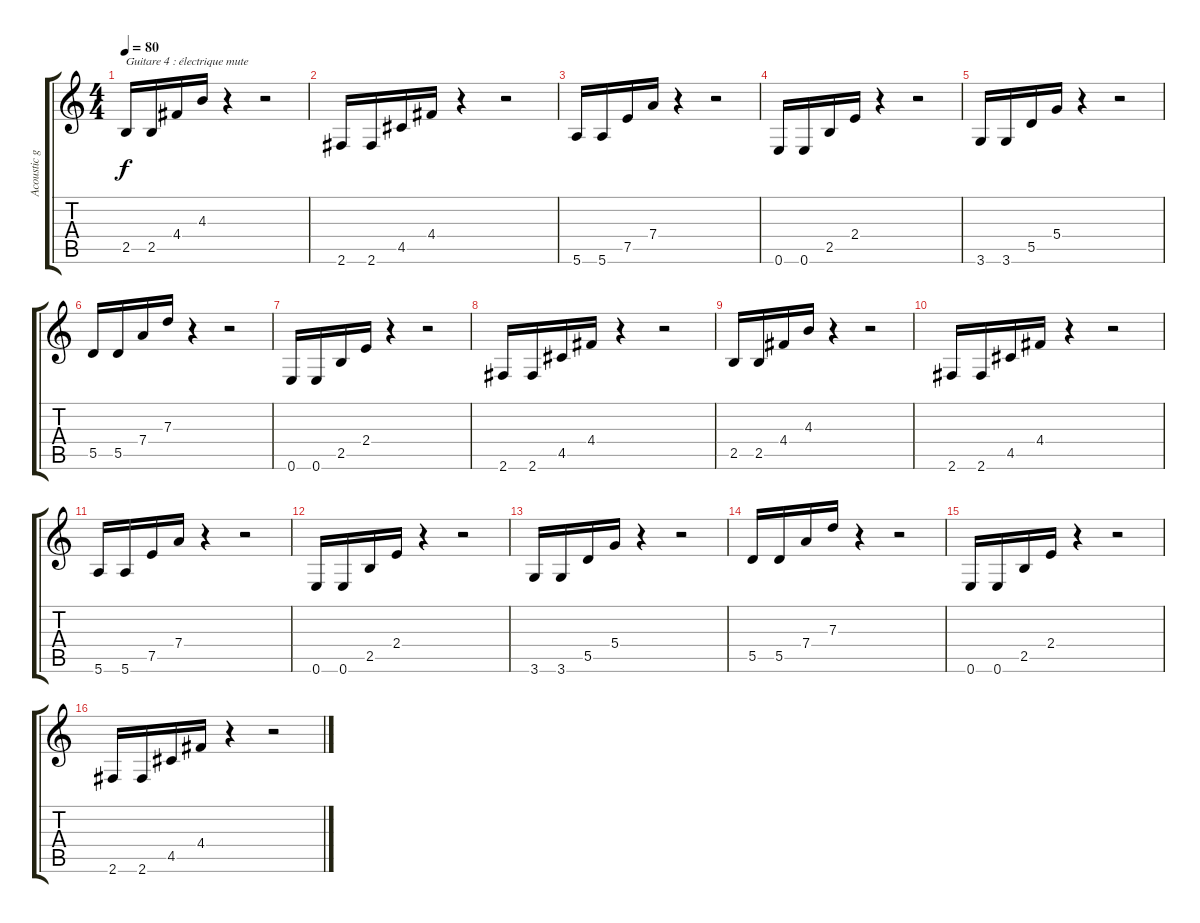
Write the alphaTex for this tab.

\track ("Acoustic guitar (2)" "Acoustic g") {instrument acousticguitarnylon}
\staff {score tabs}
\tuning (E4 B3 G3 D3 A2 E2) {hide}
\ts (4 4)
\tempo 80
\clef g2
\ks c
2.5.16{txt "Guitare 4 : électrique mute" dy f} 2.5.16 4.4.16 4.3.16 r.4 r.2 |
2.6.16 2.6.16 4.5.16 4.4.16 r.4 r.2 |
5.6.16 5.6.16 7.5.16 7.4.16 r.4 r.2 |
0.6.16 0.6.16 2.5.16 2.4.16 r.4 r.2 |
3.6.16 3.6.16 5.5.16 5.4.16 r.4 r.2 |
5.5.16 5.5.16 7.4.16 7.3.16 r.4 r.2 |
0.6.16 0.6.16 2.5.16 2.4.16 r.4 r.2 |
2.6.16 2.6.16 4.5.16 4.4.16 r.4 r.2 |
2.5.16 2.5.16 4.4.16 4.3.16 r.4 r.2 |
2.6.16 2.6.16 4.5.16 4.4.16 r.4 r.2 |
5.6.16 5.6.16 7.5.16 7.4.16 r.4 r.2 |
0.6.16 0.6.16 2.5.16 2.4.16 r.4 r.2 |
3.6.16 3.6.16 5.5.16 5.4.16 r.4 r.2 |
5.5.16 5.5.16 7.4.16 7.3.16 r.4 r.2 |
0.6.16 0.6.16 2.5.16 2.4.16 r.4 r.2 |
2.6.16 2.6.16 4.5.16 4.4.16 r.4 r.2
